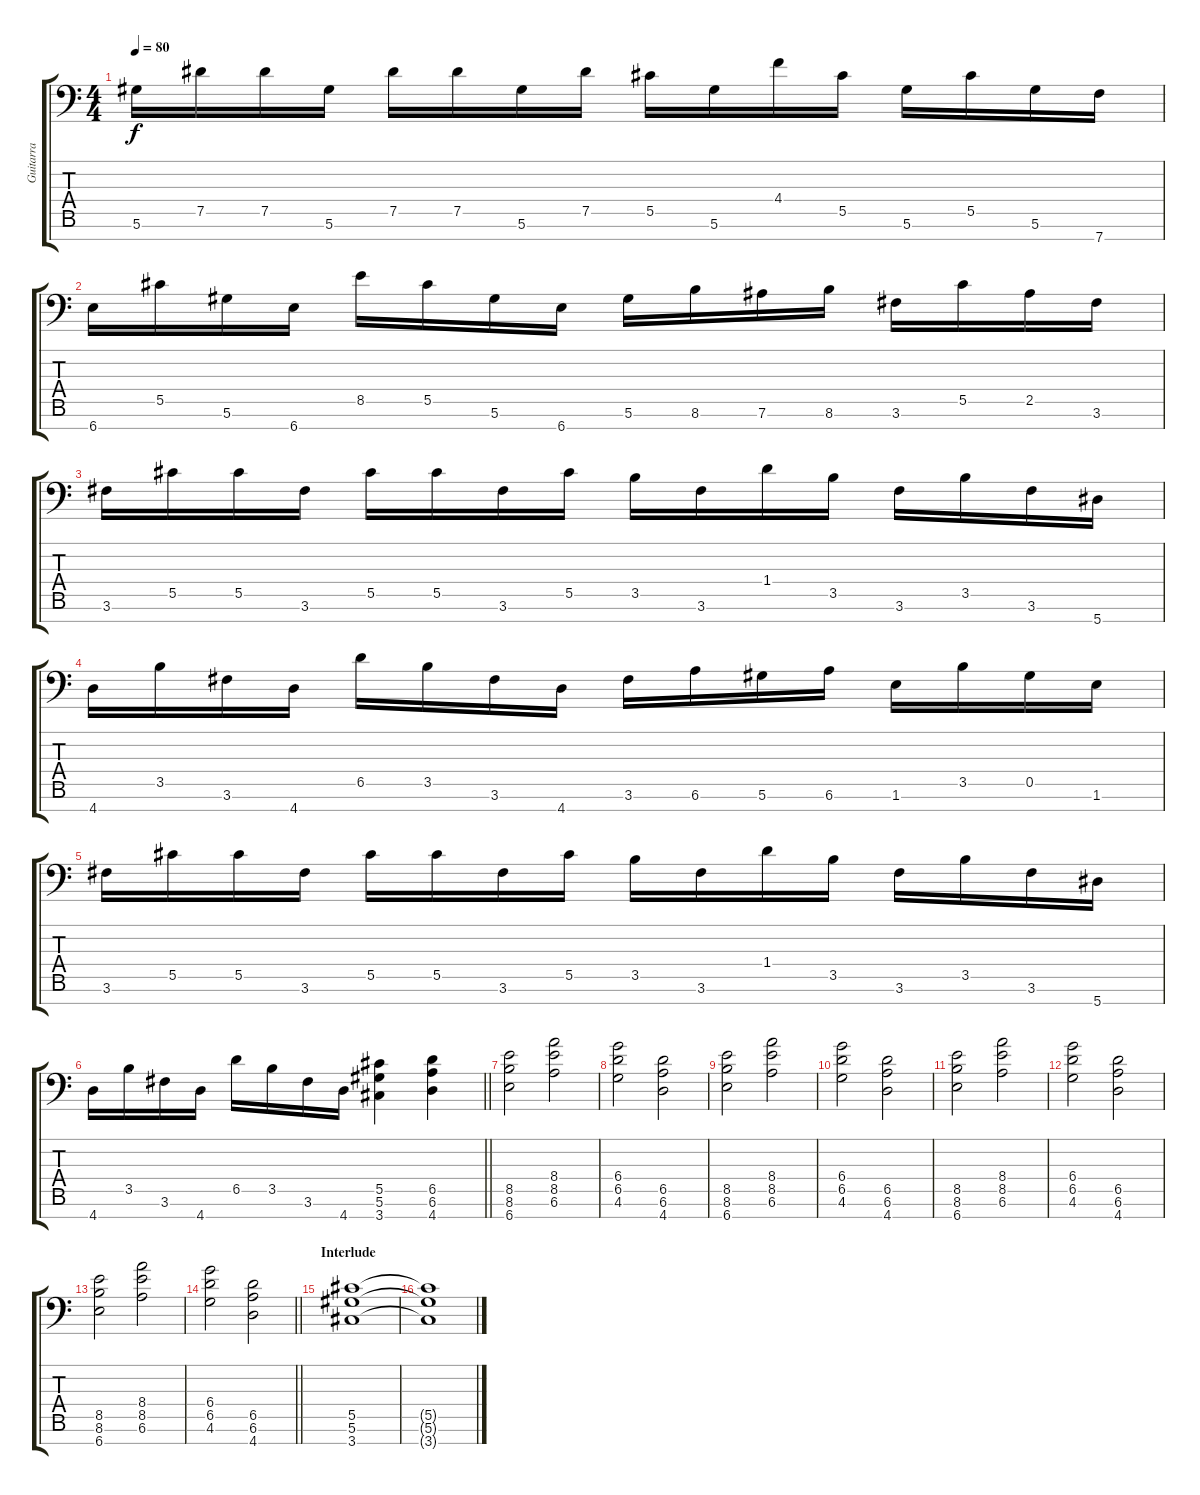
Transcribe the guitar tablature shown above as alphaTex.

\track ("Guitarra" "Guitarra") {instrument distortionguitar}
\staff {score tabs}
\tuning (Eb4 Bb3 Gb3 Db3 Ab2 Eb2 Bb1) {hide}
\ts (4 4)
\tempo 80
\clef f4
\ks c
5.6.16{dy f} 7.5.16 7.5.16 5.6.16 7.5.16 7.5.16 5.6.16 7.5.16 5.5.16 5.6.16 4.4.16 5.5.16 5.6.16 5.5.16 5.6.16 7.7.16 |
6.7.16 5.5.16 5.6.16 6.7.16 8.5.16 5.5.16 5.6.16 6.7.16 5.6.16 8.6.16 7.6.16 8.6.16 3.6.16 5.5.16 2.5.16 3.6.16 |
3.6.16 5.5.16 5.5.16 3.6.16 5.5.16 5.5.16 3.6.16 5.5.16 3.5.16 3.6.16 1.4.16 3.5.16 3.6.16 3.5.16 3.6.16 5.7.16 |
4.7.16 3.5.16 3.6.16 4.7.16 6.5.16 3.5.16 3.6.16 4.7.16 3.6.16 6.6.16 5.6.16 6.6.16 1.6.16 3.5.16 0.5.16 1.6.16 |
3.6.16 5.5.16 5.5.16 3.6.16 5.5.16 5.5.16 3.6.16 5.5.16 3.5.16 3.6.16 1.4.16 3.5.16 3.6.16 3.5.16 3.6.16 5.7.16 |
\barLineRight lightlight
4.7.16 3.5.16 3.6.16 4.7.16 6.5.16 3.5.16 3.6.16 4.7.16 (5.5 5.6 3.7).4 (6.5 6.6 4.7).4 |
\section ("" "")
(8.5 8.6 6.7).2 (8.4 8.5 6.6).2 |
(6.4 6.5 4.6).2 (6.5 6.6 4.7).2 |
(8.5 8.6 6.7).2 (8.4 8.5 6.6).2 |
(6.4 6.5 4.6).2 (6.5 6.6 4.7).2 |
(8.5 8.6 6.7).2 (8.4 8.5 6.6).2 |
(6.4 6.5 4.6).2 (6.5 6.6 4.7).2 |
(8.5 8.6 6.7).2 (8.4 8.5 6.6).2 |
\barLineRight lightlight
(6.4 6.5 4.6).2 (6.5 6.6 4.7).2 |
\section ("" "Interlude")
(5.5 5.6 3.7).1 |
(5.5{t} 5.6{t} 3.7{t}).1
